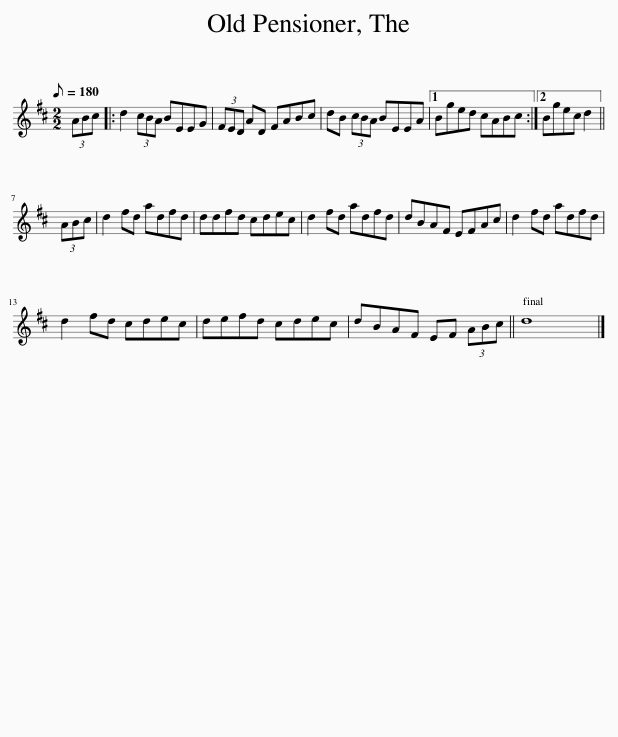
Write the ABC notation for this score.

X:1
L:1/8
Q:1/8=180
M:2/2
I:linebreak $
K:D
V:1 treble
V:1
 (3ABc |: d2 (3cBA BEEG | (3FED AD FABc | dB (3cBA BEEA |1 Bged cABc :|2 %5
 Bgec d2 ||$ (3ABc | d2 fd adfd | ddfd cdec | d2 fd adfd | %10
 dBAF EFAc | d2 fd adfd |$ d2 fd cdec | defd cdec | dBAF EF (3ABc || %15
 d8 |] %16
